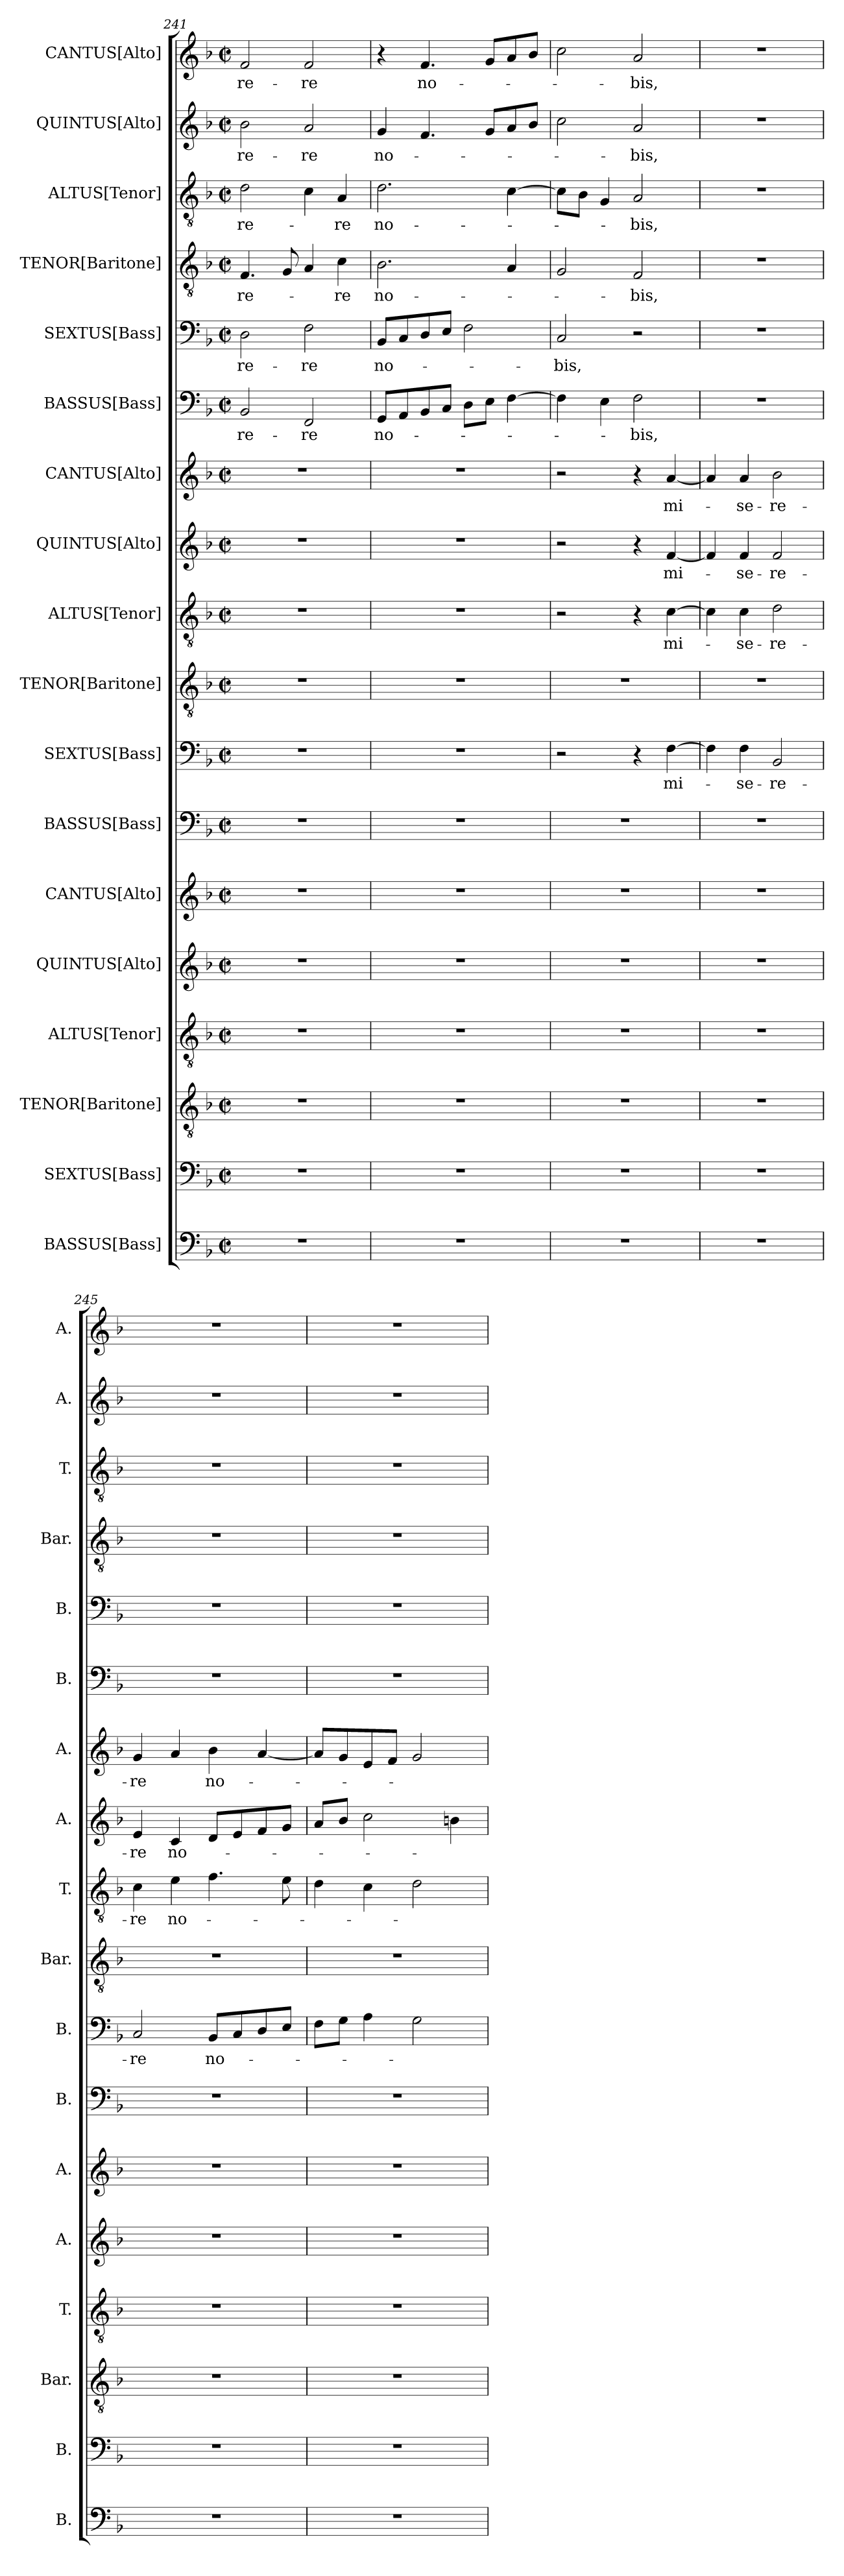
**kern	**kern	**kern	**kern	**kern	**kern	**kern	**kern	**text	**kern	**kern	**text	**kern	**text	**kern	**text	**kern	**text	**kern	**text	**kern	**text	**kern	**text	**kern	**text	**kern	**text
*part18	*part17	*part16	*part15	*part14	*part13	*part12	*part11	*part11	*part10	*part9	*part9	*part8	*part8	*part7	*part7	*part6	*part6	*part5	*part5	*part4	*part4	*part3	*part3	*part2	*part2	*part1	*part1
*staff18	*staff17	*staff16	*staff15	*staff14	*staff13	*staff12	*staff11	*staff11	*staff10	*staff9	*staff9	*staff8	*staff8	*staff7	*staff7	*staff6	*staff6	*staff5	*staff5	*staff4	*staff4	*staff3	*staff3	*staff2	*staff2	*staff1	*staff1
*I"BASSUS[Bass]	*I"SEXTUS[Bass]	*I"TENOR[Baritone]	*I"ALTUS[Tenor]	*I"QUINTUS[Alto]	*I"CANTUS[Alto]	*I"BASSUS[Bass]	*I"SEXTUS[Bass]	*	*I"TENOR[Baritone]	*I"ALTUS[Tenor]	*	*I"QUINTUS[Alto]	*	*I"CANTUS[Alto]	*	*I"BASSUS[Bass]	*	*I"SEXTUS[Bass]	*	*I"TENOR[Baritone]	*	*I"ALTUS[Tenor]	*	*I"QUINTUS[Alto]	*	*I"CANTUS[Alto]	*
*I'B.	*I'B.	*I'Bar.	*I'T.	*I'A.	*I'A.	*I'B.	*I'B.	*	*I'Bar.	*I'T.	*	*I'A.	*	*I'A.	*	*I'B.	*	*I'B.	*	*I'Bar.	*	*I'T.	*	*I'A.	*	*I'A.	*
*clefF4	*clefF4	*clefGv2	*clefGv2	*clefG2	*clefG2	*clefF4	*clefF4	*	*clefGv2	*clefGv2	*	*clefG2	*	*clefG2	*	*clefF4	*	*clefF4	*	*clefGv2	*	*clefGv2	*	*clefG2	*	*clefG2	*
*	*	*ITrd7c12	*ITrd7c12	*	*	*	*	*	*ITrd7c12	*ITrd7c12	*	*	*	*	*	*	*	*	*	*ITrd7c12	*	*ITrd7c12	*	*	*	*	*
*k[b-]	*k[b-]	*k[b-]	*k[b-]	*k[b-]	*k[b-]	*k[b-]	*k[b-]	*	*k[b-]	*k[b-]	*	*k[b-]	*	*k[b-]	*	*k[b-]	*	*k[b-]	*	*k[b-]	*	*k[b-]	*	*k[b-]	*	*k[b-]	*
*F:	*F:	*F:	*F:	*F:	*F:	*F:	*F:	*	*F:	*F:	*	*F:	*	*F:	*	*F:	*	*F:	*	*F:	*	*F:	*	*F:	*	*F:	*
*M2/2	*M2/2	*M2/2	*M2/2	*M2/2	*M2/2	*M2/2	*M2/2	*	*M2/2	*M2/2	*	*M2/2	*	*M2/2	*	*M2/2	*	*M2/2	*	*M2/2	*	*M2/2	*	*M2/2	*	*M2/2	*
*met(c|)	*met(c|)	*met(c|)	*met(c|)	*met(c|)	*met(c|)	*met(c|)	*met(c|)	*	*met(c|)	*met(c|)	*	*met(c|)	*	*met(c|)	*	*met(c|)	*	*met(c|)	*	*met(c|)	*	*met(c|)	*	*met(c|)	*	*met(c|)	*
=241	=241	=241	=241	=241	=241	=241	=241	=241	=241	=241	=241	=241	=241	=241	=241	=241	=241	=241	=241	=241	=241	=241	=241	=241	=241	=241	=241
!	!	!	!	!	!	!	!	!	!	!	!	!	!	!	!	!	!LO:LY:b	!	!LO:LY:b	!	!LO:LY:b	!	!LO:LY:b	!	!LO:LY:b	!	!LO:LY:b
1r	1r	1r	1r	1r	1r	1r	1r	.	1r	1r	.	1r	.	1r	.	2BB-/	-re-	2D\	-re-	4.FF/	-re-	2D\	-re-	2b-\	-re-	2f/	-re-
.	.	.	.	.	.	.	.	.	.	.	.	.	.	.	.	.	.	.	.	8GG/	.	.	.	.	.	.	.
!	!	!	!	!	!	!	!	!	!	!	!	!	!	!	!	!	!LO:LY:b	!	!LO:LY:b	!	!	!	!	!	!LO:LY:b	!	!LO:LY:b
.	.	.	.	.	.	.	.	.	.	.	.	.	.	.	.	2FF/	-re	2F\	-re	4AA/	.	4C\	.	2a/	-re	2f/	-re
!	!	!	!	!	!	!	!	!	!	!	!	!	!	!	!	!	!	!	!	!	!LO:LY:b	!	!LO:LY:b	!	!	!	!
.	.	.	.	.	.	.	.	.	.	.	.	.	.	.	.	.	.	.	.	4C\	-re	4AA/	-re	.	.	.	.
=242	=242	=242	=242	=242	=242	=242	=242	=242	=242	=242	=242	=242	=242	=242	=242	=242	=242	=242	=242	=242	=242	=242	=242	=242	=242	=242	=242
!	!	!	!	!	!	!	!	!	!	!	!	!	!	!	!	!	!LO:LY:b	!	!LO:LY:b	!	!LO:LY:b	!	!LO:LY:b	!	!LO:LY:b	!	!
1r	1r	1r	1r	1r	1r	1r	1r	.	1r	1r	.	1r	.	1r	.	8GG/L	no-	8BB-/L	no-	2.BB-\	no-	2.D\	no-	4g/	no-	4r	.
.	.	.	.	.	.	.	.	.	.	.	.	.	.	.	.	8AA/	.	8C/	.	.	.	.	.	.	.	.	.
!	!	!	!	!	!	!	!	!	!	!	!	!	!	!	!	!	!	!	!	!	!	!	!	!	!	!	!LO:LY:b
.	.	.	.	.	.	.	.	.	.	.	.	.	.	.	.	8BB-/	.	8D/	.	.	.	.	.	4.f/	.	4.f/	no-
.	.	.	.	.	.	.	.	.	.	.	.	.	.	.	.	8C/J	.	8E/J	.	.	.	.	.	.	.	.	.
.	.	.	.	.	.	.	.	.	.	.	.	.	.	.	.	8D\L	.	2F\	.	.	.	.	.	.	.	.	.
.	.	.	.	.	.	.	.	.	.	.	.	.	.	.	.	8E\J	.	.	.	.	.	.	.	8g/L	.	8g/L	.
.	.	.	.	.	.	.	.	.	.	.	.	.	.	.	.	[>4F\	.	.	.	4AA/	.	[>4C\	.	8a/	.	8a/	.
.	.	.	.	.	.	.	.	.	.	.	.	.	.	.	.	.	.	.	.	.	.	.	.	8b-/J	.	8b-/J	.
!!LO:PB:g=z
=243	=243	=243	=243	=243	=243	=243	=243	=243	=243	=243	=243	=243	=243	=243	=243	=243	=243	=243	=243	=243	=243	=243	=243	=243	=243	=243	=243
!	!	!	!	!	!	!	!	!	!	!	!	!	!	!	!	!	!	!	!LO:LY:b	!	!	!	!	!	!	!	!
1r	1r	1r	1r	1r	1r	1r	2r	.	1r	2r	.	2r	.	2r	.	4F\]	.	2C/	-bis,	2GG/	.	8C\L]	.	2cc\	.	2cc\	.
.	.	.	.	.	.	.	.	.	.	.	.	.	.	.	.	.	.	.	.	.	.	8BB-\J	.	.	.	.	.
.	.	.	.	.	.	.	.	.	.	.	.	.	.	.	.	4E\	.	.	.	.	.	4GG/	.	.	.	.	.
!	!	!	!	!	!	!	!	!	!	!	!	!	!	!	!	!	!LO:LY:b	!	!	!	!LO:LY:b	!	!LO:LY:b	!	!LO:LY:b	!	!LO:LY:b
.	.	.	.	.	.	.	4r	.	.	4r	.	4r	.	4r	.	2F\	-bis,	2r	.	2FF/	-bis,	2AA/	-bis,	2a/	-bis,	2a/	-bis,
!	!	!	!	!	!	!	!	!LO:LY:b	!	!	!LO:LY:b	!	!LO:LY:b	!	!LO:LY:b	!	!	!	!	!	!	!	!	!	!	!	!
.	.	.	.	.	.	.	[>4F\	mi-	.	[>4C\	mi-	[<4f/	mi-	[<4a/	mi-	.	.	.	.	.	.	.	.	.	.	.	.
=244	=244	=244	=244	=244	=244	=244	=244	=244	=244	=244	=244	=244	=244	=244	=244	=244	=244	=244	=244	=244	=244	=244	=244	=244	=244	=244	=244
1r	1r	1r	1r	1r	1r	1r	4F\]	.	1r	4C\]	.	4f/]	.	4a/]	.	1r	.	1r	.	1r	.	1r	.	1r	.	1r	.
!	!	!	!	!	!	!	!	!LO:LY:b	!	!	!LO:LY:b	!	!LO:LY:b	!	!LO:LY:b	!	!	!	!	!	!	!	!	!	!	!	!
.	.	.	.	.	.	.	4F\	-se-	.	4C\	-se-	4f/	-se-	4a/	-se-	.	.	.	.	.	.	.	.	.	.	.	.
!	!	!	!	!	!	!	!	!LO:LY:b	!	!	!LO:LY:b	!	!LO:LY:b	!	!LO:LY:b	!	!	!	!	!	!	!	!	!	!	!	!
.	.	.	.	.	.	.	2BB-/	-re-	.	2D\	-re-	2f/	-re-	2b-\	-re-	.	.	.	.	.	.	.	.	.	.	.	.
=245	=245	=245	=245	=245	=245	=245	=245	=245	=245	=245	=245	=245	=245	=245	=245	=245	=245	=245	=245	=245	=245	=245	=245	=245	=245	=245	=245
!	!	!	!	!	!	!	!	!LO:LY:b	!	!	!LO:LY:b	!	!LO:LY:b	!	!LO:LY:b	!	!	!	!	!	!	!	!	!	!	!	!
1r	1r	1r	1r	1r	1r	1r	2C/	-re	1r	4C\	-re	4e/	-re	4g/	-re	1r	.	1r	.	1r	.	1r	.	1r	.	1r	.
!	!	!	!	!	!	!	!	!	!	!	!LO:LY:b	!	!LO:LY:b	!	!	!	!	!	!	!	!	!	!	!	!	!	!
.	.	.	.	.	.	.	.	.	.	4E\	no-	4c/	no-	4a/	.	.	.	.	.	.	.	.	.	.	.	.	.
!	!	!	!	!	!	!	!	!LO:LY:b	!	!	!	!	!	!	!LO:LY:b	!	!	!	!	!	!	!	!	!	!	!	!
.	.	.	.	.	.	.	8BB-/L	no-	.	4.F\	.	8d/L	.	4b-\	no-	.	.	.	.	.	.	.	.	.	.	.	.
.	.	.	.	.	.	.	8C/	.	.	.	.	8e/	.	.	.	.	.	.	.	.	.	.	.	.	.	.	.
.	.	.	.	.	.	.	8D/	.	.	.	.	8f/	.	[<4a/	.	.	.	.	.	.	.	.	.	.	.	.	.
.	.	.	.	.	.	.	8E/J	.	.	8E\	.	8g/J	.	.	.	.	.	.	.	.	.	.	.	.	.	.	.
=246	=246	=246	=246	=246	=246	=246	=246	=246	=246	=246	=246	=246	=246	=246	=246	=246	=246	=246	=246	=246	=246	=246	=246	=246	=246	=246	=246
1r	1r	1r	1r	1r	1r	1r	8F\L	.	1r	4D\	.	8a/L	.	8a/L]	.	1r	.	1r	.	1r	.	1r	.	1r	.	1r	.
.	.	.	.	.	.	.	8G\J	.	.	.	.	8b-/J	.	8g/	.	.	.	.	.	.	.	.	.	.	.	.	.
.	.	.	.	.	.	.	4A\	.	.	4C\	.	2cc\	.	8e/	.	.	.	.	.	.	.	.	.	.	.	.	.
.	.	.	.	.	.	.	.	.	.	.	.	.	.	8f/J	.	.	.	.	.	.	.	.	.	.	.	.	.
.	.	.	.	.	.	.	2G\	.	.	2D\	.	.	.	2g/	.	.	.	.	.	.	.	.	.	.	.	.	.
.	.	.	.	.	.	.	.	.	.	.	.	4bn\	.	.	.	.	.	.	.	.	.	.	.	.	.	.	.
=	=	=	=	=	=	=	=	=	=	=	=	=	=	=	=	=	=	=	=	=	=	=	=	=	=	=	=
*-	*-	*-	*-	*-	*-	*-	*-	*-	*-	*-	*-	*-	*-	*-	*-	*-	*-	*-	*-	*-	*-	*-	*-	*-	*-	*-	*-
